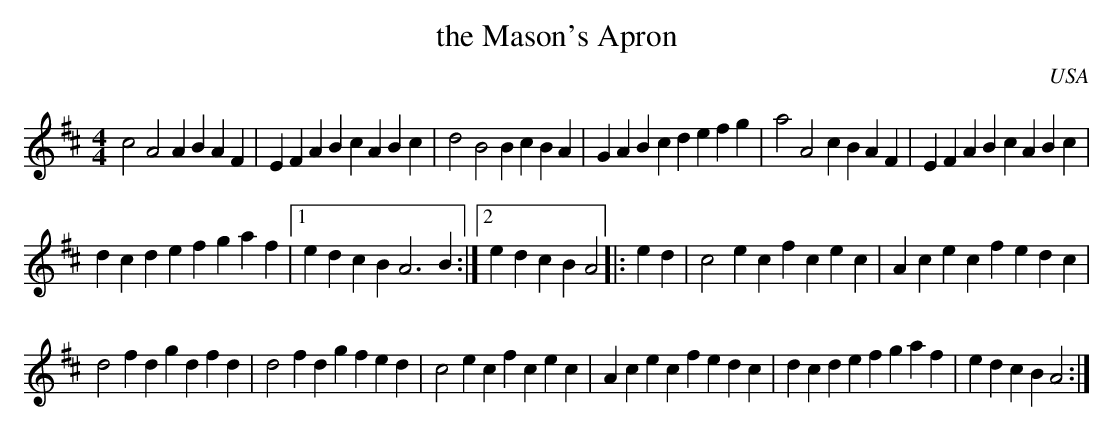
X:1
T:the Mason's Apron
M:4/4
L:1/4
O:USA
K:D
c2A2 ABAF|EFAB cABc|d2B2 BcBA|GABc defg|\
a2A2 cBAF|EFAB cABc|
dcde fgaf\
|1edcB A3B :|2 edcB A2 |:\
ed|\
c2ec fcec|Acec fedc|
d2fd gdfd|d2fd gfed|\
c2ec fcec|Acec fedc|dcde fgaf|edcB A2 :|
